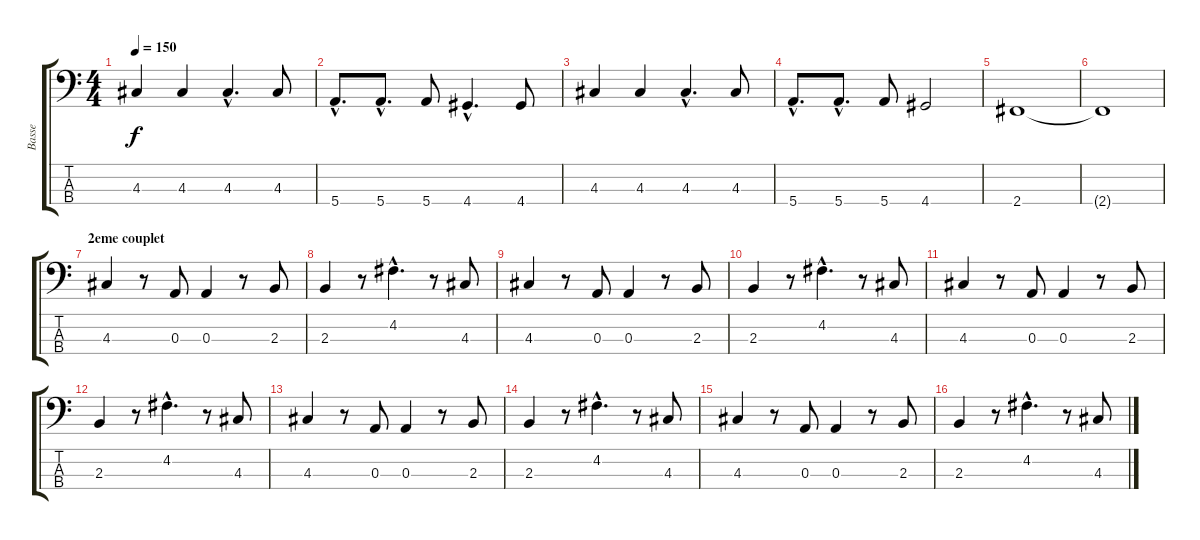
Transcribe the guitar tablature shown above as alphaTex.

\track ("Basse" "Basse") {instrument electricbasspick}
\staff {score tabs}
\tuning (G2 D2 A1 E1) {hide}
\ts (4 4)
\tempo 150
\clef f4
\ks c
4.3.4{dy f} 4.3.4 4.3{hac}.4{d} 4.3.8 |
5.4{hac}.8{d} 5.4{hac}.8{d} 5.4.8 4.4{hac}.4{d} 4.4.8 |
4.3.4 4.3.4 4.3{hac}.4{d} 4.3.8 |
5.4{hac}.8{d} 5.4{hac}.8{d} 5.4.8 4.4.2 |
2.4.1 |
2.4{t}.1 |
\section ("" "2eme couplet")
4.3.4 r.8 0.3.8 0.3.4 r.8 2.3.8 |
2.3.4 r.8 4.2{hac}.4{d} r.8 4.3.8 |
4.3.4 r.8 0.3.8 0.3.4 r.8 2.3.8 |
2.3.4 r.8 4.2{hac}.4{d} r.8 4.3.8 |
4.3.4 r.8 0.3.8 0.3.4 r.8 2.3.8 |
2.3.4 r.8 4.2{hac}.4{d} r.8 4.3.8 |
4.3.4 r.8 0.3.8 0.3.4 r.8 2.3.8 |
2.3.4 r.8 4.2{hac}.4{d} r.8 4.3.8 |
4.3.4 r.8 0.3.8 0.3.4 r.8 2.3.8 |
2.3.4 r.8 4.2{hac}.4{d} r.8 4.3.8
